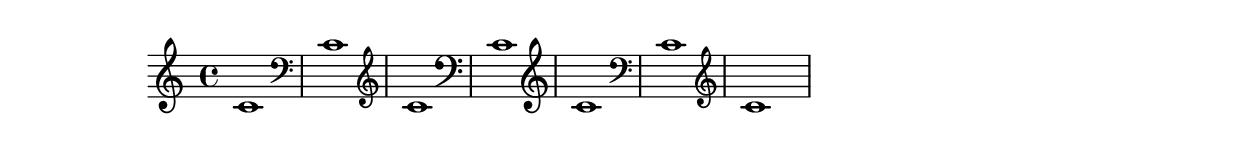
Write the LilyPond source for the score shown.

%% DO NOT EDIT this file manually; it is automatically
%% generated from LSR http://lsr.dsi.unimi.it
%% Make any changes in LSR itself, or in Documentation/snippets/new/ ,
%% and then run scripts/auxiliar/makelsr.py
%%
%% This file is in the public domain.
\version "2.14.0"

\header {
  lsrtags = "pitches, tweaks-and-overrides"

%% Translation of GIT committish: 8b93de6ce951b7b14bc7818f31019524295b990f
  texidoces = "
Cuando se produce un cambio de clave, el símbolo de clave se imprime a
un tamaño menor que la clave inicial.  Esto se puede ajustar con
@code{full-size-change}.

"
  doctitlees = "Mantener el tamaño del símbolo en los cambios de clave"



  texidoc = "
When a clef is changed, the clef sign displayed is smaller than the
initial clef.  This can be overridden with @code{full-size-change}.

"
  doctitle = "Keep change clefs full sized"
} % begin verbatim

\relative c' {
  \clef "treble"
  c1
  \clef "bass"
  c1
  \clef "treble"
  c1
  \override Staff.Clef #'full-size-change = ##t
  \clef "bass"
  c1
  \clef "treble"
  c1
  \revert Staff.Clef #'full-size-change
  \clef "bass"
  c1
  \clef "treble"
  c1
}

